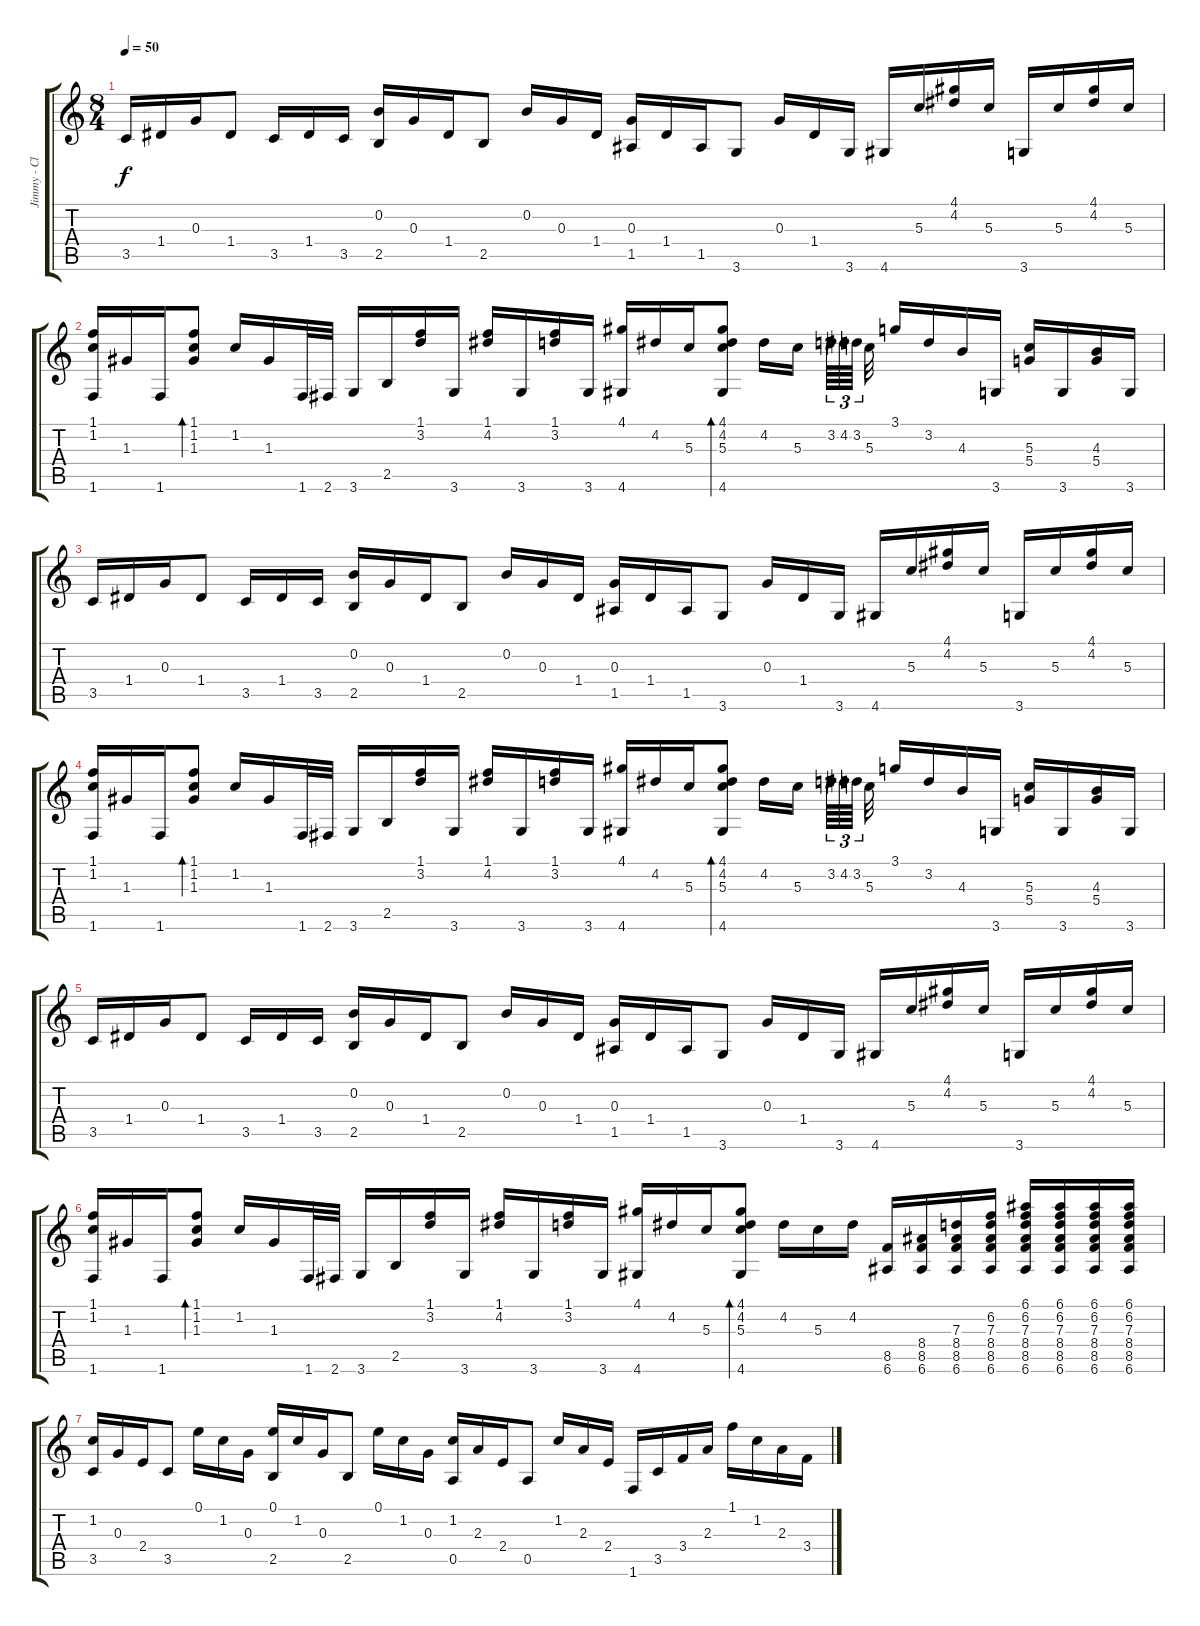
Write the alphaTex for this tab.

\track ("Jimmy - Classic" "Jimmy - Cl") {instrument acousticguitarnylon}
\staff {score tabs}
\tuning (E4 B3 G3 D3 A2 E2) {hide}
\ts (8 4)
\tempo 50
\clef g2
\ks c
3.5.16{dy f instrument acousticguitarnylon} 1.4.16 0.3.16 1.4.8 3.5.16 1.4.16 3.5.16 (0.2 2.5).16 0.3.16 1.4.16 2.5.8 0.2.16 0.3.16 1.4.16 (0.3 1.5).16 1.4.16 1.5.16 3.6.8 0.3.16 1.4.16 3.6.16 4.6.16 5.3.16 (4.1 4.2).16 5.3.16 3.6.16 5.3.16 (4.1 4.2).16 5.3.16 |
(1.1 1.2 1.6).16 1.3.16 1.6.16 (1.1 1.2 1.3).8{bd 60} 1.2.16 1.3.16 1.6.32 2.6.32 3.6.16 2.5.16 (1.1 3.2).16 3.6.16 (1.1 4.2).16 3.6.16 (1.1 3.2).16 3.6.16 (4.1 4.6).16 4.2.16 5.3.16 (4.1 4.2 5.3 4.6).8{bd 30} 4.2.16 5.3.16 3.2.64{tu (3 2)} 4.2.64{tu (3 2)} 3.2.64{tu (3 2)} 5.3.32 3.1.16 3.2.16 4.3.16 3.6.16 (5.3 5.4).16 3.6.16 (4.3 5.4).16 3.6.16 |
3.5.16 1.4.16 0.3.16 1.4.8 3.5.16 1.4.16 3.5.16 (0.2 2.5).16 0.3.16 1.4.16 2.5.8 0.2.16 0.3.16 1.4.16 (0.3 1.5).16 1.4.16 1.5.16 3.6.8 0.3.16 1.4.16 3.6.16 4.6.16 5.3.16 (4.1 4.2).16 5.3.16 3.6.16 5.3.16 (4.1 4.2).16 5.3.16 |
(1.1 1.2 1.6).16 1.3.16 1.6.16 (1.1 1.2 1.3).8{bd 60} 1.2.16 1.3.16 1.6.32 2.6.32 3.6.16 2.5.16 (1.1 3.2).16 3.6.16 (1.1 4.2).16 3.6.16 (1.1 3.2).16 3.6.16 (4.1 4.6).16 4.2.16 5.3.16 (4.1 4.2 5.3 4.6).8{bd 30} 4.2.16 5.3.16 3.2.64{tu (3 2)} 4.2.64{tu (3 2)} 3.2.64{tu (3 2)} 5.3.32 3.1.16 3.2.16 4.3.16 3.6.16 (5.3 5.4).16 3.6.16 (4.3 5.4).16 3.6.16 |
3.5.16 1.4.16 0.3.16 1.4.8 3.5.16 1.4.16 3.5.16 (0.2 2.5).16 0.3.16 1.4.16 2.5.8 0.2.16 0.3.16 1.4.16 (0.3 1.5).16 1.4.16 1.5.16 3.6.8 0.3.16 1.4.16 3.6.16 4.6.16 5.3.16 (4.1 4.2).16 5.3.16 3.6.16 5.3.16 (4.1 4.2).16 5.3.16 |
(1.1 1.2 1.6).16 1.3.16 1.6.16 (1.1 1.2 1.3).8{bd 60} 1.2.16 1.3.16 1.6.32 2.6.32 3.6.16 2.5.16 (1.1 3.2).16 3.6.16 (1.1 4.2).16 3.6.16 (1.1 3.2).16 3.6.16 (4.1 4.6).16 4.2.16 5.3.16 (4.1 4.2 5.3 4.6).8{bd 30} 4.2.16 5.3.16 4.2.16 (8.5 6.6).16 (8.4 8.5 6.6).16 (7.3 8.4 8.5 6.6).16 (6.2 7.3 8.4 8.5 6.6).16 (6.1 6.2 7.3 8.4 8.5 6.6).16 (6.1 6.2 7.3 8.4 8.5 6.6).16 (6.1 6.2 7.3 8.4 8.5 6.6).16 (6.1 6.2 7.3 8.4 8.5 6.6).16 |
(1.2 3.5).16 0.3.16 2.4.16 3.5.8 0.1.16 1.2.16 0.3.16 (0.1 2.5).16 1.2.16 0.3.16 2.5.8 0.1.16 1.2.16 0.3.16 (1.2 0.5).16 2.3.16 2.4.16 0.5.8 1.2.16 2.3.16 2.4.16 1.6.16 3.5.16 3.4.16 2.3.16 1.1.16 1.2.16 2.3.16 3.4.16
